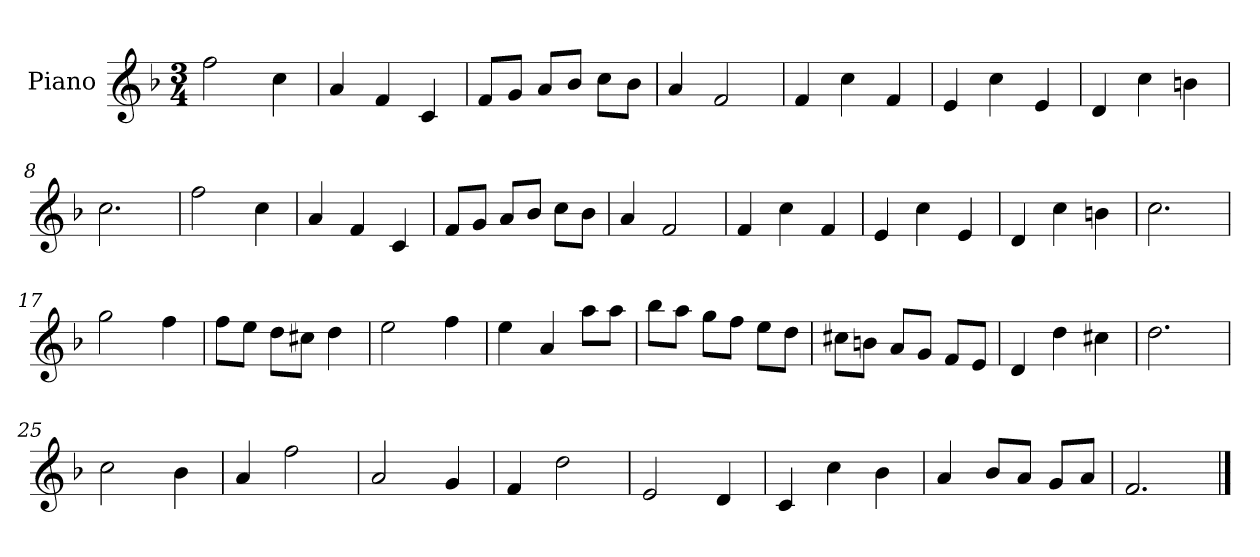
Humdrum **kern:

**kern
*part1
*staff1
*I"Piano
*I'Pno.
*clefG2
*k[b-]
*M3/4
=1
2ff\
4cc\
=2
4a/
4f/
4c/
=3
8f/L
8g/J
8a/L
8b-/J
8cc\L
8b-\J
=4
4a/
2f/
=5
4f/
4cc\
4f/
=6
4e/
4cc\
4e/
=7
4d/
4cc\
4bn\
=8
2.cc\
=9
2ff\
4cc\
=10
4a/
4f/
4c/
=11
8f/L
8g/J
8a/L
8b-/J
8cc\L
8b-\J
=12
4a/
2f/
=13
4f/
4cc\
4f/
=14
4e/
4cc\
4e/
=15
4d/
4cc\
4bn\
=16
2.cc\
=17
2gg\
4ff\
=18
8ff\L
8ee\J
8dd\L
8cc#X\J
4dd\
=19
2ee\
4ff\
=20
4ee\
4a/
8aa\L
8aa\J
=21
8bb-\L
8aa\J
8gg\L
8ff\J
8ee\L
8dd\J
=22
8cc#X\L
8bn\J
8a/L
8g/J
8f/L
8e/J
=23
4d/
4dd\
4cc#X\
=24
2.dd\
=25
2cc\
4b-\
=26
4a/
2ff\
=27
2a/
4g/
=28
4f/
2dd\
=29
2e/
4d/
=30
4c/
4cc\
4b-\
=31
4a/
8b-/L
8a/J
8g/L
8a/J
=32
2.f/
==
*-
